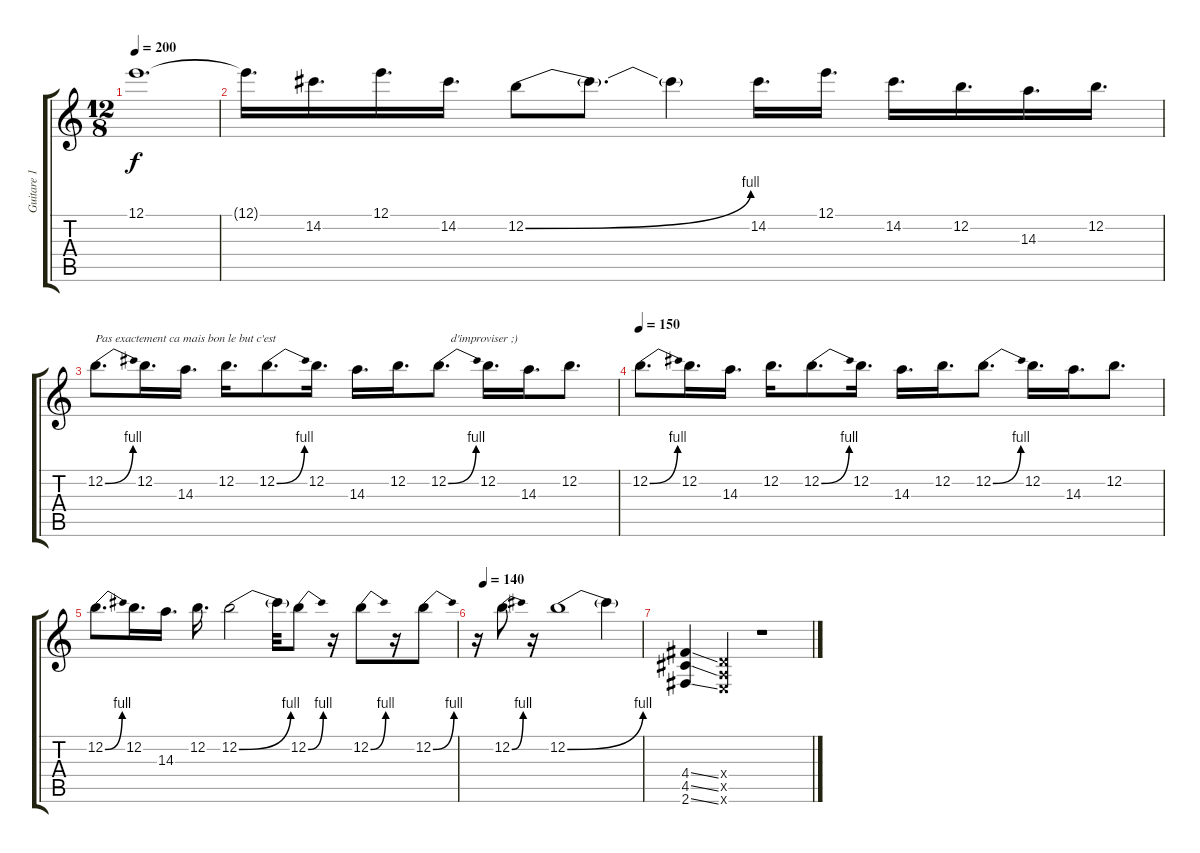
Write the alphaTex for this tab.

\track ("Guitare 1" "Guitare 1") {instrument distortionguitar}
\staff {score tabs}
\tuning (E4 B3 G3 D3 A2 E2) {hide}
\ts (12 8)
\tempo 200
\clef g2
\ks c
12.1{t}.1{d dy f} |
12.1{t}.16{d balance 8} 14.2.16{d} 12.1.16{d} 14.2.16{d} 12.2{be (bend 0 0 60 4)}.8 12.2{t}.8{d} 12.2{t}.4 14.2.16{d} 12.1.16{d} 14.2.16{d} 12.2.16{d} 14.3.16{d} 12.2.16{d} |
12.2{be (bend 0 0 60 4)}.8{d txt "Pas exactement ca mais bon le but c'est "} 12.2.16{d} 14.3.16{d} 12.2.16{d} 12.2{be (bend 0 0 60 4)}.8{d} 12.2.16{d} 14.3.16{d} 12.2.16{d} 12.2{be (bend 0 0 60 4)}.8{d txt "    d'improviser ;)"} 12.2.16{d} 14.3.16{d} 12.2.8{d} |
\tempo 150
12.2{be (bend 0 0 60 4)}.8{d} 12.2.16{d} 14.3.16{d} 12.2.16{d} 12.2{be (bend 0 0 60 4)}.8{d} 12.2.16{d} 14.3.16{d} 12.2.16{d} 12.2{be (bend 0 0 60 4)}.8{d} 12.2.16{d} 14.3.16{d} 12.2.8{d} |
12.2{be (bend 0 0 60 4)}.8{d} 12.2.16{d} 14.3.16{d} 12.2.16{d} 12.2{be (bend 0 0 60 4)}.2 12.2{t}.32 12.2{be (bend 0 0 60 4)}.8 r.16 12.2{be (bend 0 0 60 4)}.8 r.16 12.2{be (bend 0 0 60 4)}.8 |
\tempo (140 0.041666666666666664)
r.16 12.2{be (bend 0 0 60 4)}.8 r.16 12.2{be (bend 0 0 60 4)}.1 12.2{t}.4 |
(4.4{ss} 4.5{ss} 2.6{ss}).4 (0.4{x} 0.5{x} 0.6{x}).4 r.1
